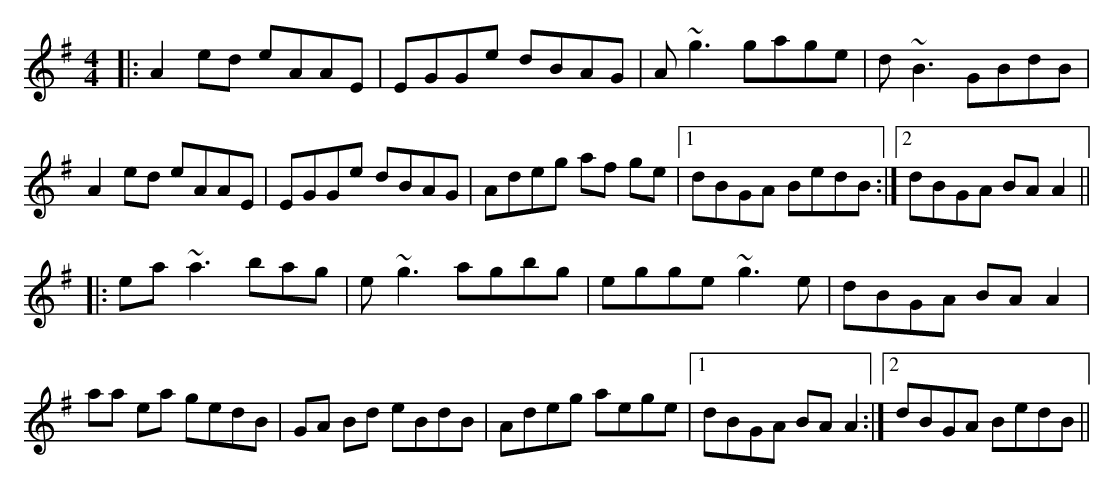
X:1
M:4/4
K:Ador
|:A2 ed eAAE|EGGe dBAG|A ~g3 gage|d ~B3 GBdB|
A2 ed eAAE|EGGe dBAG|Adeg af ge|1 dBGA BedB:|2 dBGA BA A2||
|:ea ~a3 bag|e ~g3 agbg|egge ~g3 e|dBGA BA A2|
aa ea gedB|GA Bd eBdB|Adeg aege|1 dBGA BA A2:|2 dBGA BedB||
